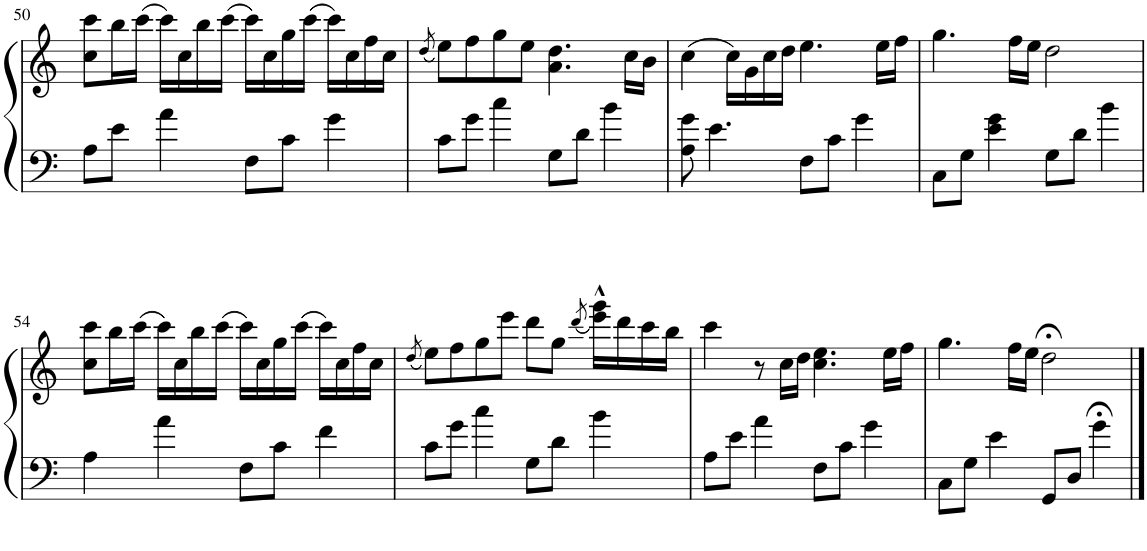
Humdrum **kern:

**kern	**kern
*part1	*part1
*staff2	*staff1
*I"Piano	*
*I'Pno.	*
!!LO:PB:g=z
*clefF4	*clefG2
*k[]	*k[]
*M4/4	*M4/4
=50	=50
8A\L	8cc\ 8ccc\L
8e\J	16bb\L
.	(16ccc\JJ
4a\	16ccc\LL)
.	16cc\
.	16bb\
.	(16ccc\JJ
8F\L	16ccc\LL)
.	16cc\
8c\J	16gg\
.	(16ccc\JJ
4g\	16ccc\LL)
.	16cc\
.	16ff\
.	16cc\JJ
=51	=51
.	(8qdd/
8c\L	8ee\L)
8g\J	8ff\
4cc\	8gg\
.	8ee\J
8G\L	4.a\ 4.dd\
8d\J	.
4b\	.
.	16cc\LL
.	16b\JJ
=52	=52
8A\ 8g\	(4cc\
4.e\	.
.	16cc\LL)
.	16g\
.	16cc\
.	16dd\JJ
8F\L	4.ee\
8c\J	.
4g\	.
.	16ee\LL
.	16ff\JJ
=53	=53
8C\L	4.gg\
8G\J	.
4e\ 4g\	.
.	16ff\LL
.	16ee\JJ
8G\L	2dd\
8d\J	.
4b\	.
!!LO:LB:g=z
=54	=54
4A\	8cc\ 8ccc\L
.	16bb\L
.	(16ccc\JJ
4a\	16ccc\LL)
.	16cc\
.	16bb\
.	(16ccc\JJ
8F\L	16ccc\LL)
.	16cc\
8c\J	16gg\
.	(16ccc\JJ
4f\	16ccc\LL)
.	16cc\
.	16ff\
.	16cc\JJ
=55	=55
.	(8qdd/
8c\L	8ee\L)
8g\J	8ff\
4cc\	8gg\
.	8eee\J
8G\L	8ddd\L
8d\J	8gg\J
.	(8qddd/
4b\	16eee\^^ 16ggg\^^LL)
.	16ddd\
.	16ccc\
.	16bb\JJ
=56	=56
8A\L	4ccc\
8e\J	.
4a\	8r
.	16cc\LL
.	16dd\JJ
8F\L	4.cc\ 4.ee\
8c\J	.
4g\	.
.	16ee\LL
.	16ff\JJ
=57	=57
8C\L	4.gg\
8G\J	.
4e\	.
.	16ff\LL
.	16ee\JJ
8GG/L	2dd;<\
8D/J	.
4g;<\	.
==	==
*-	*-
